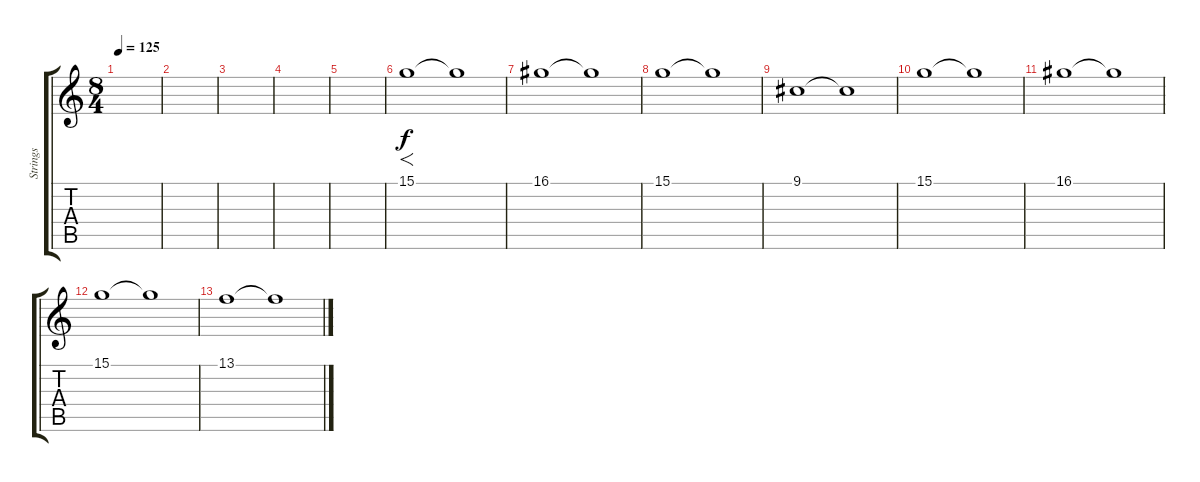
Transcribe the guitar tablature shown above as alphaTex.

\track ("Strings" "Strings") {instrument stringensemble2}
\staff {score tabs}
\tuning (E4 B3 G3 D3 A2 E2) {hide}
\ts (8 4)
\tempo 125
\clef g2
\ks c
|
|
|
|
|
15.1.1{f} 15.1{t}.1 |
16.1.1 16.1{t}.1 |
15.1.1 15.1{t}.1 |
9.1.1 9.1{t}.1 |
15.1.1 15.1{t}.1 |
16.1.1 16.1{t}.1 |
15.1.1 15.1{t}.1 |
13.1.1 13.1{t}.1
